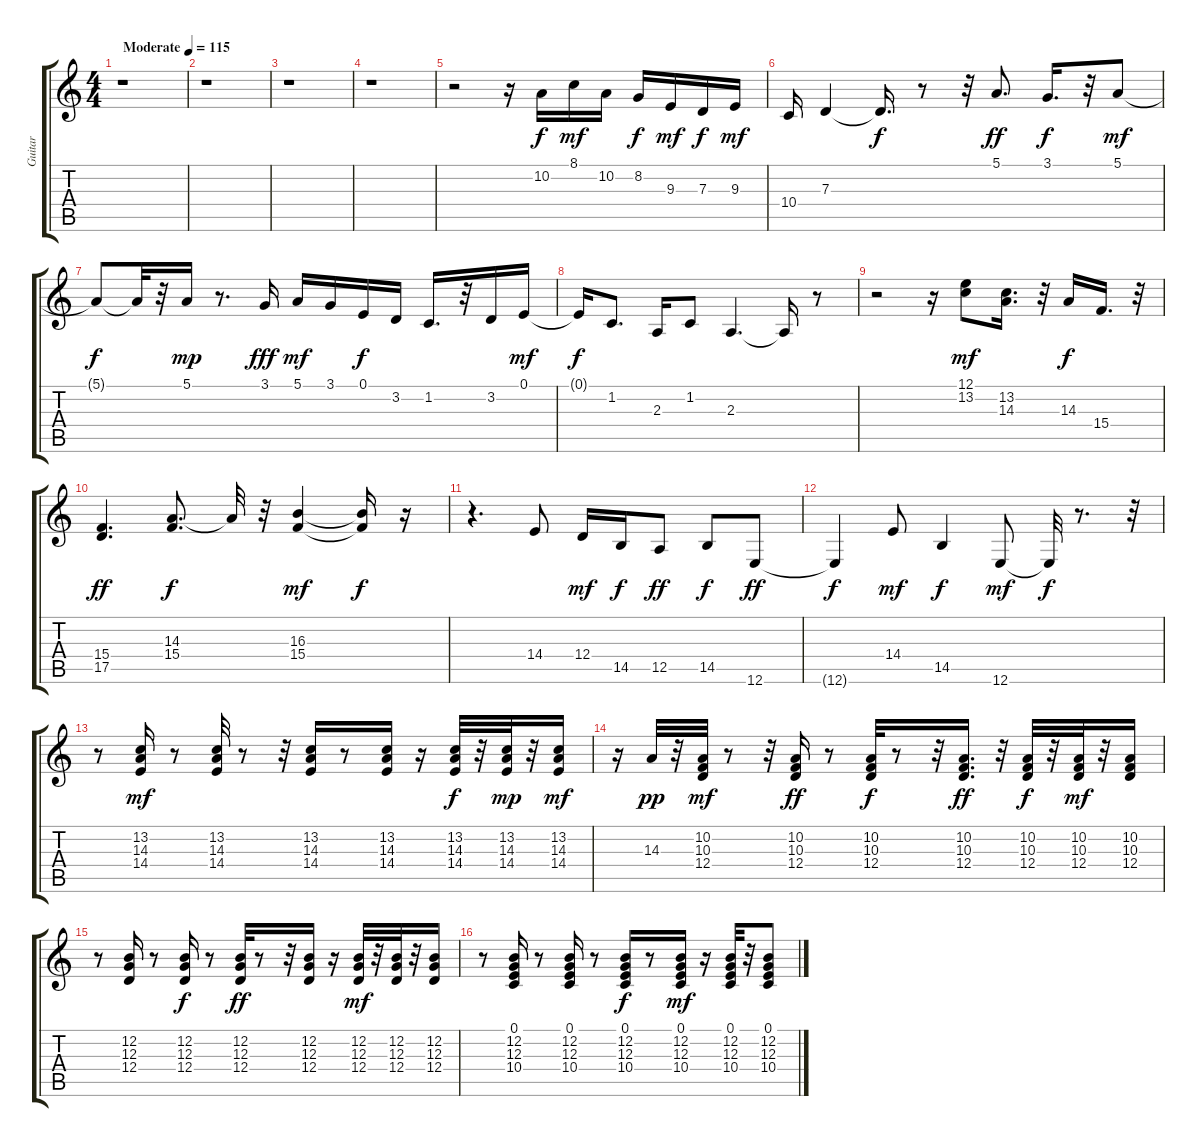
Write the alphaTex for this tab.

\track ("Guitar" "Guitar") {instrument pizzicatostrings}
\staff {score tabs}
\tuning (E4 B3 G3 D3 A2 E2) {hide}
\ts (4 4)
\tempo (115 "Moderate")
\clef g2
\ks c
r.1{dy f instrument pizzicatostrings} |
r.1 |
r.1 |
r.1 |
r.2 r.16 10.2.16 8.1.16{dy mf} 10.2.16 8.2.16{dy f} 9.3.16{dy mf} 7.3.16{dy f} 9.3.16{dy mf} |
10.4.16 7.3.4 7.3{t}.16{d dy f} r.8 r.32 5.1.8{d dy ff} 3.1.16{d dy f} r.32 5.1.8{dy mf} |
5.1{t}.8{dy f} 5.1{t}.32 r.32 5.1.16{dy mp} r.8{d} 3.1.16{dy fff} 5.1.16{dy mf} 3.1.16 0.1.16{dy f} 3.2.16 1.2.16{d} r.32 3.2.16 0.1.16{dy mf} |
0.1{t}.16{dy f} 1.2.8{d} 2.3.16 1.2.8 2.3.4{d} 2.3{t}.16 r.8 |
r.2 r.16 (12.1 13.2).8{dy mf} (13.2 14.3).16{d} r.32 14.3.16{dy f} 15.4.16{d} r.32 |
(15.4 17.5).4{d dy ff} (14.3 15.4).8{d dy f} 14.3{t}.32 r.32 (16.3 15.4).4{dy mf} (16.3{t} 15.4{t}).16{dy f} r.16 |
r.4{d} 14.4.8 12.4.16{dy mf} 14.5.16{dy f} 12.5.8{dy ff} 14.5.8{dy f} 12.6.8{dy ff} |
12.6{t}.4{dy f} 14.4.8{dy mf} 14.5.4{dy f} 12.6.8{dy mf} 12.6{t}.32{dy f} r.8{d} r.32 |
r.8 (13.2 14.3 14.4).16{dy mf} r.8 (13.2 14.3 14.4).32 r.8 r.32 (13.2 14.3 14.4).16 r.8 (13.2 14.3 14.4).16 r.16 (13.2 14.3 14.4).32{dy f} r.32 (13.2 14.3 14.4).32{dy mp} r.32 (13.2 14.3 14.4).16{dy mf} |
r.16 14.3.32{dy pp} r.32 (10.2 10.3 12.4).32{dy mf} r.8 r.32 (10.2 10.3 12.4).16{dy ff} r.8 (10.2 10.3 12.4).32{dy f} r.8 r.32 (10.2 10.3 12.4).16{d dy ff} r.32 (10.2 10.3 12.4).32{dy f} r.32 (10.2 10.3 12.4).32{dy mf} r.32 (10.2 10.3 12.4).16 |
r.8 (12.2 12.3 12.4).16 r.8 (12.2 12.3 12.4).16{dy f} r.8 (12.2 12.3 12.4).32{dy ff} r.8 r.32 (12.2 12.3 12.4).16 r.16 (12.2 12.3 12.4).32{dy mf} r.32 (12.2 12.3 12.4).32 r.32 (12.2 12.3 12.4).16 |
r.8 (0.1 12.2 12.3 10.4).16 r.8 (0.1 12.2 12.3 10.4).16 r.8 (0.1 12.2 12.3 10.4).16{dy f} r.8 (0.1 12.2 12.3 10.4).16{dy mf} r.16 (0.1 12.2 12.3 10.4).32 r.32 (0.1 12.2 12.3 10.4).8
